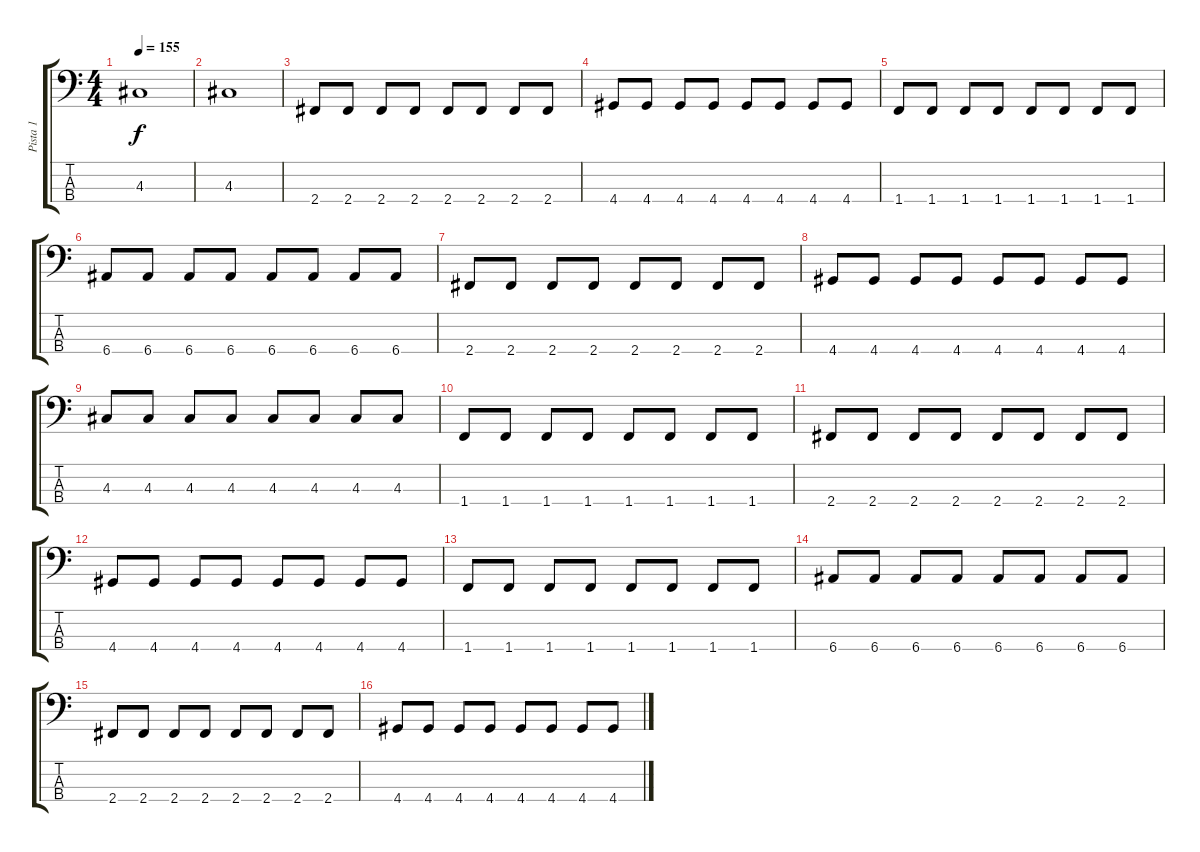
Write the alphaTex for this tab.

\track ("Pista 1" "Pista 1") {instrument electricbasspick}
\staff {score tabs}
\tuning (G2 D2 A1 E1) {hide}
\ts (4 4)
\tempo 155
\clef f4
\ks c
4.3.1{dy f} |
4.3.1 |
2.4.8 2.4.8 2.4.8 2.4.8 2.4.8 2.4.8 2.4.8 2.4.8 |
4.4.8 4.4.8 4.4.8 4.4.8 4.4.8 4.4.8 4.4.8 4.4.8 |
1.4.8 1.4.8 1.4.8 1.4.8 1.4.8 1.4.8 1.4.8 1.4.8 |
6.4.8 6.4.8 6.4.8 6.4.8 6.4.8 6.4.8 6.4.8 6.4.8 |
2.4.8 2.4.8 2.4.8 2.4.8 2.4.8 2.4.8 2.4.8 2.4.8 |
4.4.8 4.4.8 4.4.8 4.4.8 4.4.8 4.4.8 4.4.8 4.4.8 |
4.3.8 4.3.8 4.3.8 4.3.8 4.3.8 4.3.8 4.3.8 4.3.8 |
1.4.8 1.4.8 1.4.8 1.4.8 1.4.8 1.4.8 1.4.8 1.4.8 |
2.4.8 2.4.8 2.4.8 2.4.8 2.4.8 2.4.8 2.4.8 2.4.8 |
4.4.8 4.4.8 4.4.8 4.4.8 4.4.8 4.4.8 4.4.8 4.4.8 |
1.4.8 1.4.8 1.4.8 1.4.8 1.4.8 1.4.8 1.4.8 1.4.8 |
6.4.8 6.4.8 6.4.8 6.4.8 6.4.8 6.4.8 6.4.8 6.4.8 |
2.4.8 2.4.8 2.4.8 2.4.8 2.4.8 2.4.8 2.4.8 2.4.8 |
4.4.8 4.4.8 4.4.8 4.4.8 4.4.8 4.4.8 4.4.8 4.4.8
